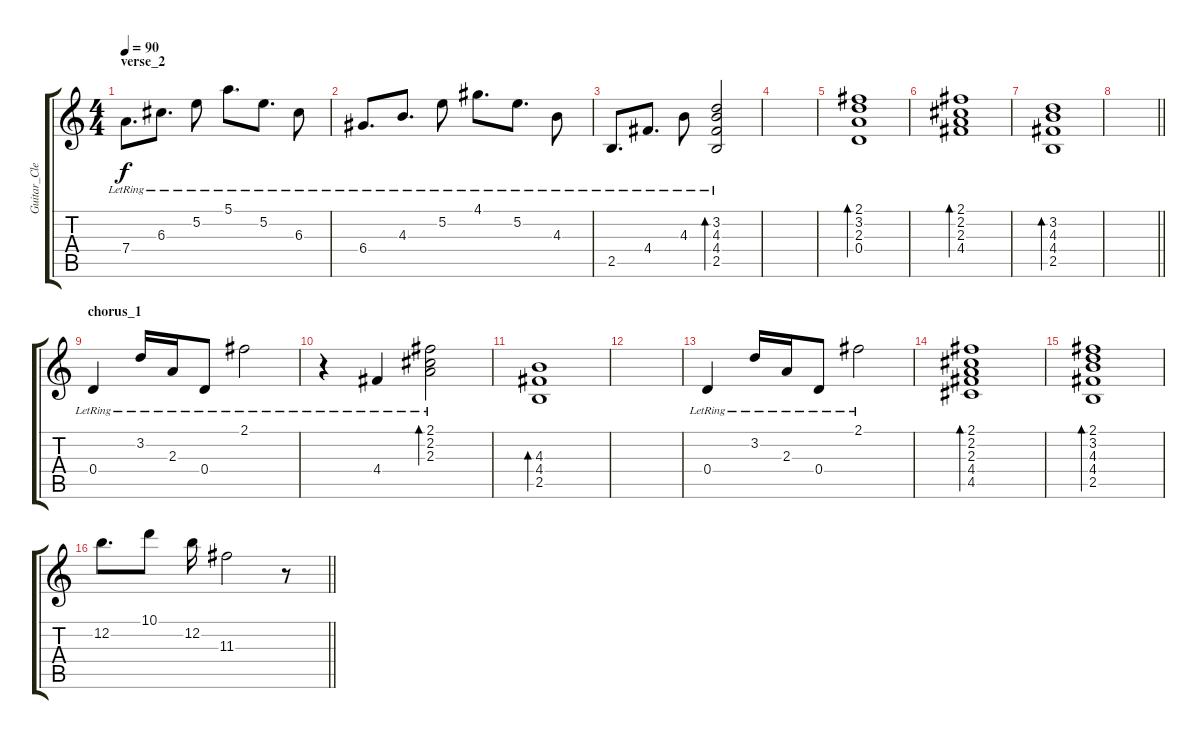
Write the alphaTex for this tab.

\track ("Guitar_Clean" "Guitar_Cle") {instrument electricguitarclean}
\staff {score tabs}
\tuning (E4 B3 G3 D3 A2 E2) {hide}
\ts (4 4)
\section ("" "verse_2")
\tempo 90
\clef g2
\ks c
7.4{lr}.8{d dy f} 6.3{lr}.8{d} 5.2{lr}.8 5.1{lr}.8{d} 5.2{lr}.8{d} 6.3{lr}.8 |
6.4{lr}.8{d} 4.3{lr}.8{d} 5.2{lr}.8 4.1{lr}.8{d} 5.2{lr}.8{d} 4.3{lr}.8 |
2.5{lr}.8{d} 4.4{lr}.8{d} 4.3{lr}.8 (3.2{lr} 4.3{lr} 4.4{lr} 2.5{lr}).2{bd 240} |
|
(2.1 3.2 2.3 0.4).1{bd 240} |
(2.1 2.2 2.3 4.4).1{bd 240} |
(3.2 4.3 4.4 2.5).1{bd 240} |
\barLineRight lightlight
|
\section ("" "chorus_1")
0.4{lr}.4 3.2{lr}.16 2.3{lr}.16 0.4{lr}.8 2.1{lr}.2 |
r.4 4.4{lr}.4 (2.1{lr} 2.2{lr} 2.3{lr}).2{bd 240} |
(4.3 4.4 2.5).1{bd 240} |
|
0.4{lr}.4 3.2{lr}.16 2.3{lr}.16 0.4{lr}.8 2.1{lr}.2 |
(2.1 2.2 2.3 4.4 4.5).1{bd 240} |
(2.1 3.2 4.3 4.4 2.5).1{bd 240} |
\barLineRight lightlight
12.2.8{d} 10.1.8 12.2.16 11.3.2 r.8
